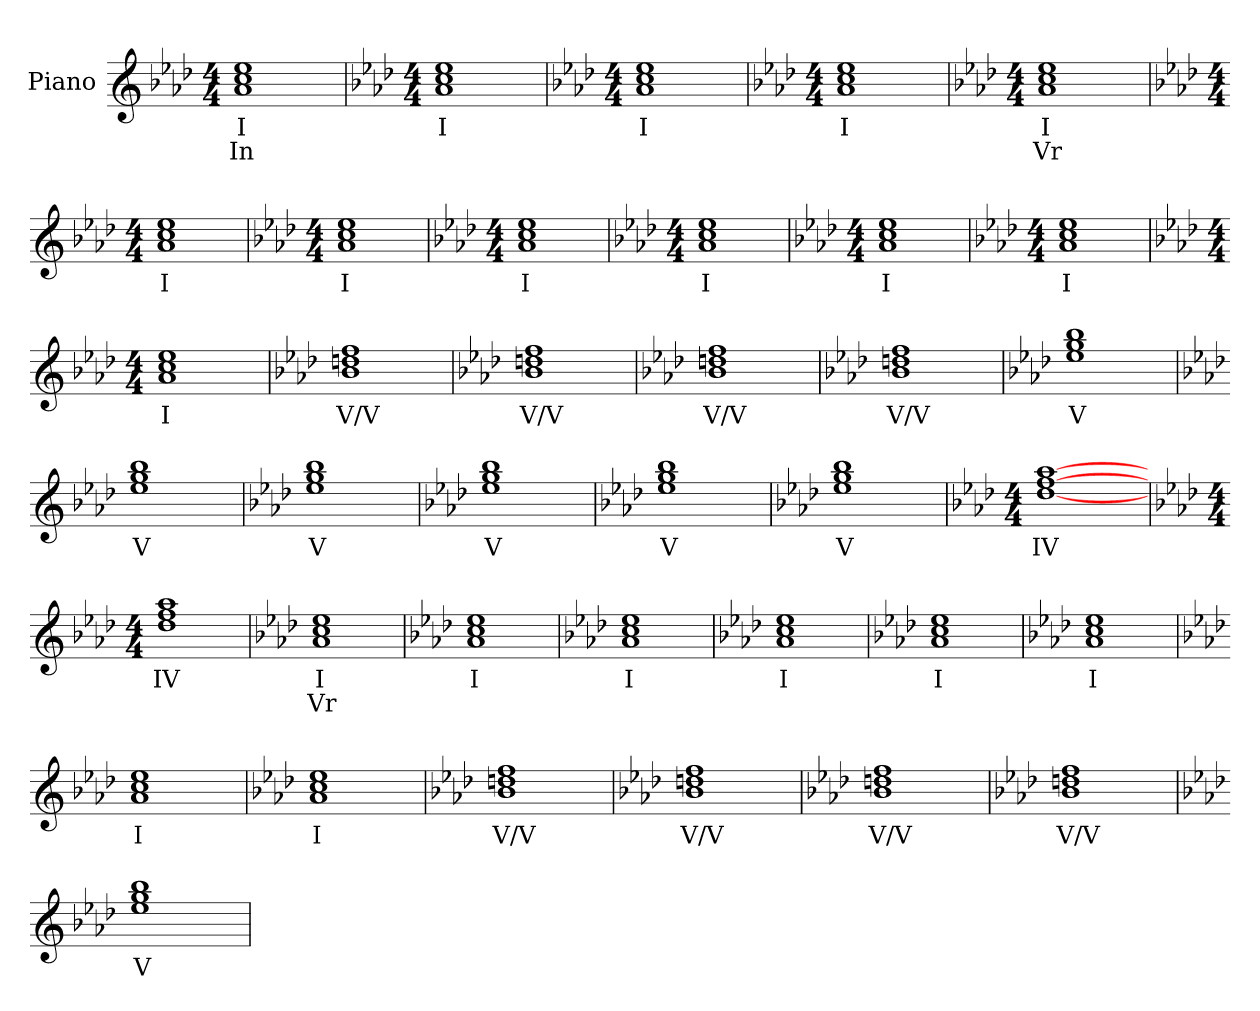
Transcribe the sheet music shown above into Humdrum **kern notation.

**kern	**text	**text
*part1	*part1	*part1
*staff1	*staff1	*staff1
*I"Piano	*	*
*I'Pno	*	*
*k[b-e-a-d-]	*	*
*A-:	*	*
*M4/4	*	*
=	=	=
1a- 1cc 1ee-	I	In
=	=	=
*k[b-e-a-d-]	*	*
*A-:	*	*
*M4/4	*	*
1a- 1cc 1ee-	I	.
=	=	=
*k[b-e-a-d-]	*	*
*A-:	*	*
*M4/4	*	*
1a- 1cc 1ee-	I	.
=	=	=
*k[b-e-a-d-]	*	*
*A-:	*	*
*M4/4	*	*
1a- 1cc 1ee-	I	.
=	=	=
*k[b-e-a-d-]	*	*
*A-:	*	*
*M4/4	*	*
1a- 1cc 1ee-	I	Vr
=	=	=
*k[b-e-a-d-]	*	*
*A-:	*	*
*M4/4	*	*
1a- 1cc 1ee-	I	.
=	=	=
*k[b-e-a-d-]	*	*
*A-:	*	*
*M4/4	*	*
1a- 1cc 1ee-	I	.
=	=	=
*k[b-e-a-d-]	*	*
*A-:	*	*
*M4/4	*	*
1a- 1cc 1ee-	I	.
=	=	=
*k[b-e-a-d-]	*	*
*A-:	*	*
*M4/4	*	*
1a- 1cc 1ee-	I	.
=	=	=
*k[b-e-a-d-]	*	*
*A-:	*	*
*M4/4	*	*
1a- 1cc 1ee-	I	.
=	=	=
*k[b-e-a-d-]	*	*
*A-:	*	*
*M4/4	*	*
1a- 1cc 1ee-	I	.
=	=	=
*k[b-e-a-d-]	*	*
*A-:	*	*
*M4/4	*	*
1a- 1cc 1ee-	I	.
=	=	=
*k[b-e-a-d-]	*	*
*A-:	*	*
1b- 1ddn 1ff	V/V	.
=	=	=
*k[b-e-a-d-]	*	*
*A-:	*	*
1b- 1ddn 1ff	V/V	.
=	=	=
*k[b-e-a-d-]	*	*
*A-:	*	*
1b- 1ddn 1ff	V/V	.
=	=	=
*k[b-e-a-d-]	*	*
*A-:	*	*
1b- 1ddn 1ff	V/V	.
=	=	=
*k[b-e-a-d-]	*	*
*A-:	*	*
1ee- 1gg 1bb-	V	.
=	=	=
*k[b-e-a-d-]	*	*
*A-:	*	*
1ee- 1gg 1bb-	V	.
=	=	=
*k[b-e-a-d-]	*	*
*A-:	*	*
1ee- 1gg 1bb-	V	.
=	=	=
*k[b-e-a-d-]	*	*
*A-:	*	*
1ee- 1gg 1bb-	V	.
=	=	=
*k[b-e-a-d-]	*	*
*A-:	*	*
1ee- 1gg 1bb-	V	.
=	=	=
*k[b-e-a-d-]	*	*
*A-:	*	*
1ee- 1gg 1bb-	V	.
=	=	=
*k[b-e-a-d-]	*	*
*A-:	*	*
*M4/4	*	*
[1dd- [1ff [1aa-	IV	.
=	=	=
*k[b-e-a-d-]	*	*
*A-:	*	*
*M4/4	*	*
1dd- 1ff 1aa-	IV	.
=	=	=
*k[b-e-a-d-]	*	*
*A-:	*	*
1a- 1cc 1ee-	I	Vr
=	=	=
*k[b-e-a-d-]	*	*
*A-:	*	*
1a- 1cc 1ee-	I	.
=	=	=
*k[b-e-a-d-]	*	*
*A-:	*	*
1a- 1cc 1ee-	I	.
=	=	=
*k[b-e-a-d-]	*	*
*A-:	*	*
1a- 1cc 1ee-	I	.
=	=	=
*k[b-e-a-d-]	*	*
*A-:	*	*
1a- 1cc 1ee-	I	.
=	=	=
*k[b-e-a-d-]	*	*
*A-:	*	*
1a- 1cc 1ee-	I	.
=	=	=
*k[b-e-a-d-]	*	*
*A-:	*	*
1a- 1cc 1ee-	I	.
=	=	=
*k[b-e-a-d-]	*	*
*A-:	*	*
1a- 1cc 1ee-	I	.
=	=	=
*k[b-e-a-d-]	*	*
*A-:	*	*
1b- 1ddn 1ff	V/V	.
=	=	=
*k[b-e-a-d-]	*	*
*A-:	*	*
1b- 1ddn 1ff	V/V	.
=	=	=
*k[b-e-a-d-]	*	*
*A-:	*	*
1b- 1ddn 1ff	V/V	.
=	=	=
*k[b-e-a-d-]	*	*
*A-:	*	*
1b- 1ddn 1ff	V/V	.
=	=	=
*k[b-e-a-d-]	*	*
*A-:	*	*
1ee- 1gg 1bb-	V	.
=	=	=
*-	*-	*-
